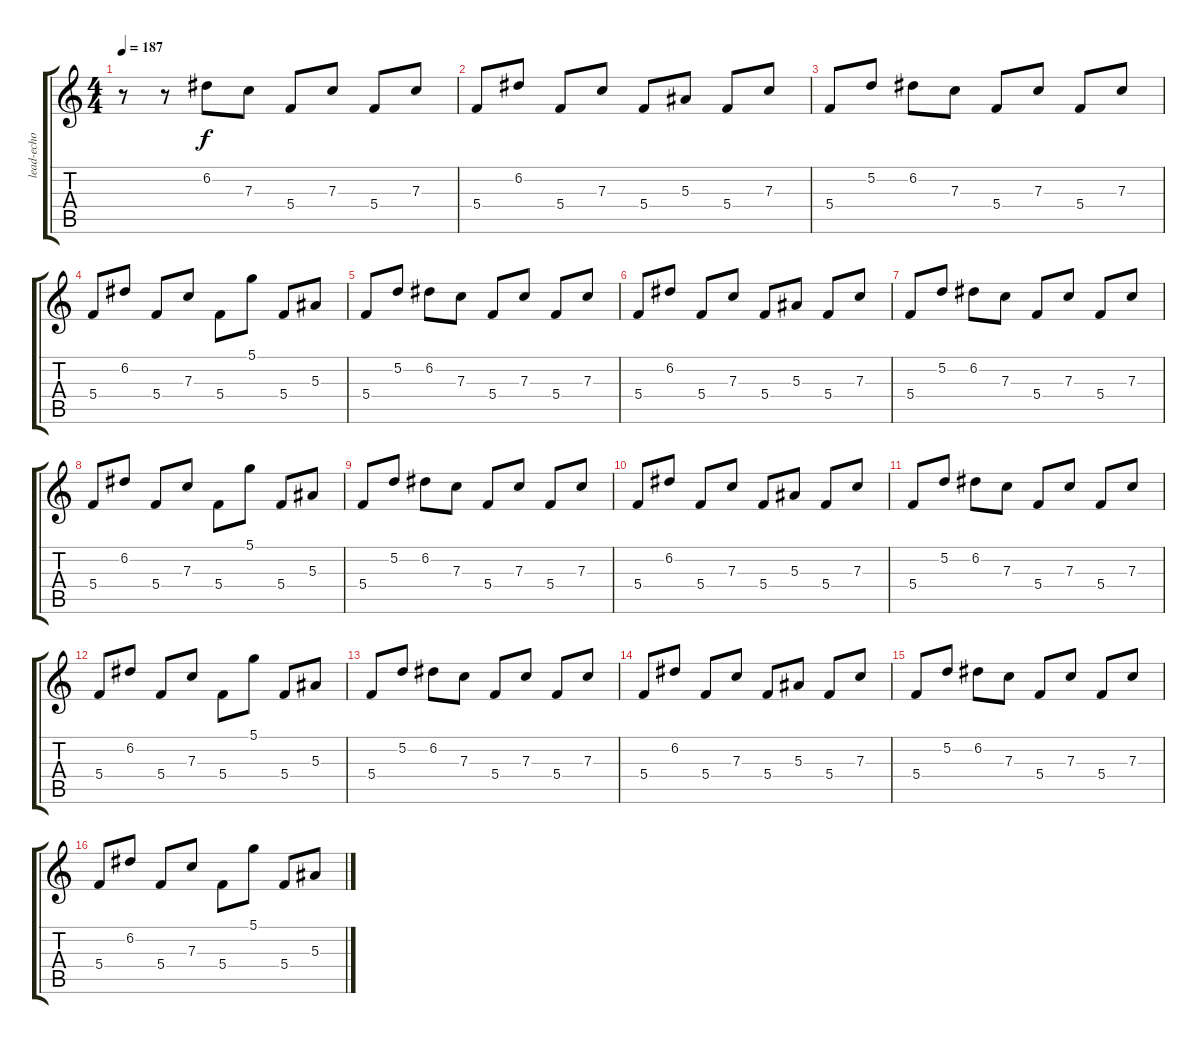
\track ("lead-echo" "lead-echo") {instrument overdrivenguitar}
\staff {score tabs}
\tuning (D4 A3 F3 C3 G2 D2) {hide}
\ts (4 4)
\tempo 187
\clef g2
\ks c
r.8{dy f volume 10 instrument overdrivenguitar} r.8 6.2.8 7.3.8 5.4.8 7.3.8 5.4.8 7.3.8 |
5.4.8 6.2.8 5.4.8 7.3.8 5.4.8 5.3.8 5.4.8 7.3.8 |
5.4.8 5.2.8 6.2.8 7.3.8 5.4.8 7.3.8 5.4.8 7.3.8 |
5.4.8 6.2.8 5.4.8 7.3.8 5.4.8 5.1.8 5.4.8 5.3.8 |
5.4.8 5.2.8 6.2.8 7.3.8 5.4.8 7.3.8 5.4.8 7.3.8 |
5.4.8 6.2.8 5.4.8 7.3.8 5.4.8 5.3.8 5.4.8 7.3.8 |
5.4.8 5.2.8 6.2.8 7.3.8 5.4.8 7.3.8 5.4.8 7.3.8 |
5.4.8 6.2.8 5.4.8 7.3.8 5.4.8 5.1.8 5.4.8 5.3.8 |
5.4.8 5.2.8 6.2.8 7.3.8 5.4.8 7.3.8 5.4.8 7.3.8 |
5.4.8 6.2.8 5.4.8 7.3.8 5.4.8 5.3.8 5.4.8 7.3.8 |
5.4.8 5.2.8 6.2.8 7.3.8 5.4.8 7.3.8 5.4.8 7.3.8 |
5.4.8 6.2.8 5.4.8 7.3.8 5.4.8 5.1.8 5.4.8 5.3.8 |
5.4.8 5.2.8 6.2.8 7.3.8 5.4.8 7.3.8 5.4.8 7.3.8 |
5.4.8 6.2.8 5.4.8 7.3.8 5.4.8 5.3.8 5.4.8 7.3.8 |
5.4.8 5.2.8 6.2.8 7.3.8 5.4.8 7.3.8 5.4.8 7.3.8 |
5.4.8 6.2.8 5.4.8 7.3.8 5.4.8 5.1.8 5.4.8 5.3.8
